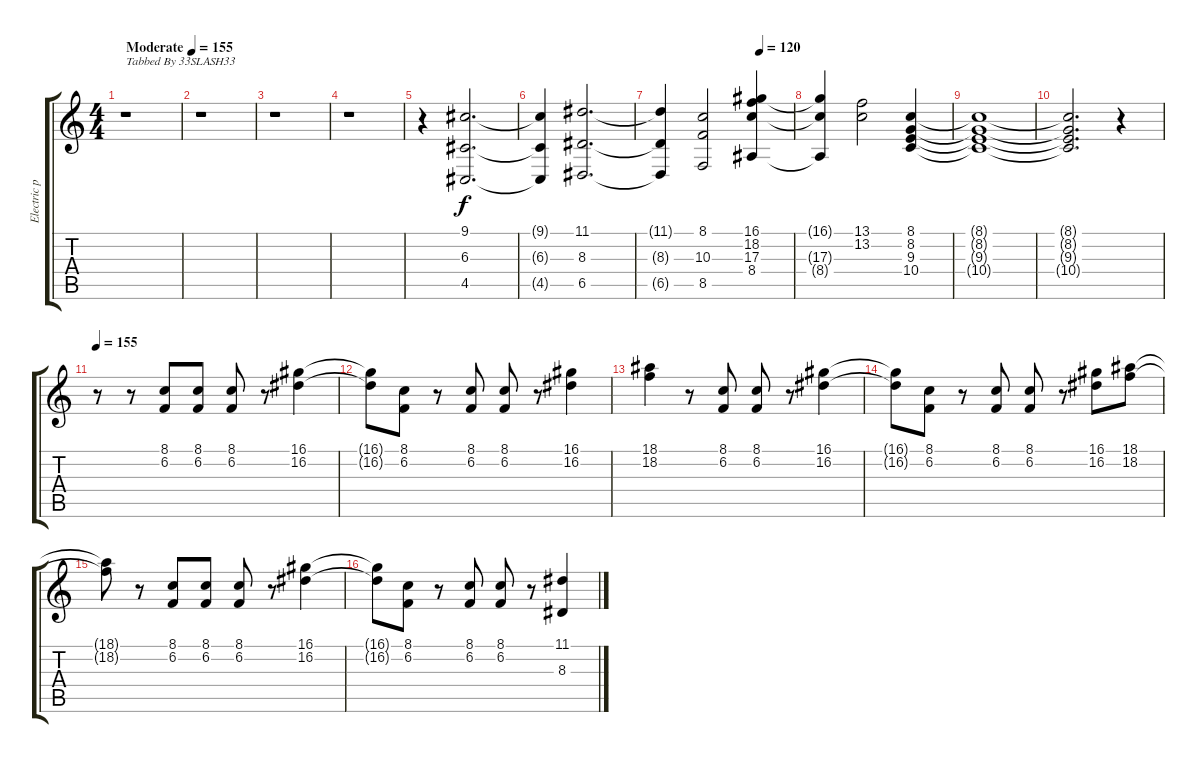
\track ("Electric piano 2" "Electric p") {instrument rockorgan}
\staff {score tabs}
\tuning (E4 B3 G3 D3 A2 E2) {hide}
\ts (4 4)
\tempo (155 "Moderate")
\clef g2
\ks c
r.1{txt "Tabbed By 33SLASH33" dy f instrument rockorgan} |
r.1 |
r.1 |
r.1 |
r.4 (9.1 6.3 4.5).2{d} |
(9.1{t} 6.3{t} 4.5{t}).4 (11.1 8.3 6.5).2{d} |
\tempo (120 0.75)
(11.1{t} 8.3{t} 6.5{t}).4 (8.1 10.3 8.5).2 (16.1 18.2 17.3 8.4).4 |
(16.1{t} 17.3{t} 8.4{t}).4 (13.1 13.2).2 (8.1 8.2 9.3 10.4).4 |
(8.1{t} 8.2{t} 9.3{t} 10.4{t}).1 |
(8.1{t} 8.2{t} 9.3{t} 10.4{t}).2{d} r.4 |
\tempo 155
r.8 r.8 (8.1 6.2).8 (8.1 6.2).8 (8.1 6.2).8 r.8 (16.1 16.2).4 |
(16.1{t} 16.2{t}).8 (8.1 6.2).8 r.8 (8.1 6.2).8 (8.1 6.2).8 r.8 (16.1 16.2).4 |
(18.1 18.2).4 r.8 (8.1 6.2).8 (8.1 6.2).8 r.8 (16.1 16.2).4 |
(16.1{t} 16.2{t}).8 (8.1 6.2).8 r.8 (8.1 6.2).8 (8.1 6.2).8 r.8 (16.1 16.2).8 (18.1 18.2).8 |
(18.1{t} 18.2{t}).8 r.8 (8.1 6.2).8 (8.1 6.2).8 (8.1 6.2).8 r.8 (16.1 16.2).4 |
(16.1{t} 16.2{t}).8 (8.1 6.2).8 r.8 (8.1 6.2).8 (8.1 6.2).8 r.8 (11.1 8.3).4
